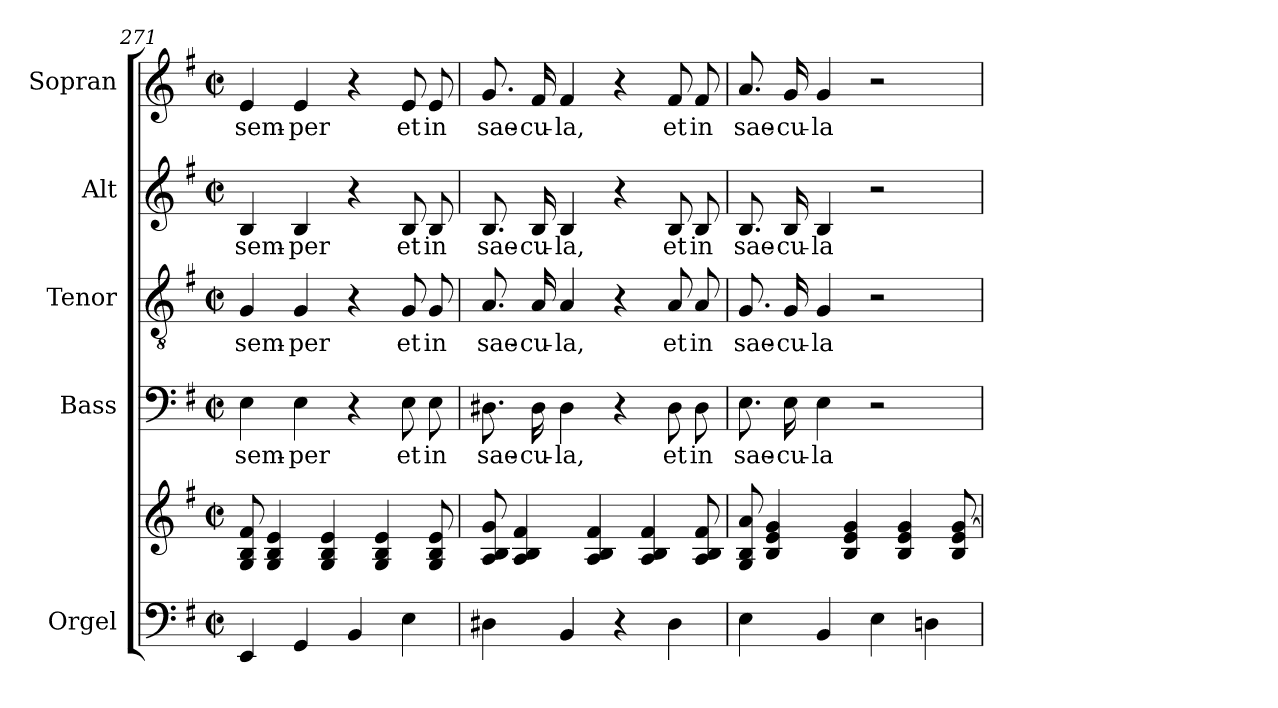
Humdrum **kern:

**kern	**kern	**kern	**text	**kern	**text	**kern	**text	**kern	**text
*part5	*part5	*part4	*part4	*part3	*part3	*part2	*part2	*part1	*part1
*staff6	*staff5	*staff4	*staff4	*staff3	*staff3	*staff2	*staff2	*staff1	*staff1
*I"Orgel	*	*I"Bass	*	*I"Tenor	*	*I"Alt	*	*I"Sopran	*
*I'Org.	*	*I'B.	*	*I'T.	*	*I'A.	*	*I'S.	*
*clefF4	*clefG2	*clefF4	*	*clefGv2	*	*clefG2	*	*clefG2	*
*k[f#]	*k[f#]	*k[f#]	*	*k[f#]	*	*k[f#]	*	*k[f#]	*
*G:	*G:	*G:	*	*G:	*	*G:	*	*G:	*
*M2/2	*M2/2	*M2/2	*	*M2/2	*	*M2/2	*	*M2/2	*
*met(c|)	*met(c|)	*met(c|)	*	*met(c|)	*	*met(c|)	*	*met(c|)	*
=271	=271	=271	=271	=271	=271	=271	=271	=271	=271
!	!	!	!LO:LY:b	!	!LO:LY:b	!	!LO:LY:b	!	!LO:LY:b
4EE/	8G/ 8B/ 8f#/	4E\	sem-	4G/	sem-	4B/	sem-	4e/	sem-
.	4G/ 4B/ 4e/	.	.	.	.	.	.	.	.
!	!	!	!LO:LY:b	!	!LO:LY:b	!	!LO:LY:b	!	!LO:LY:b
4GG/	.	4E\	-per	4G/	-per	4B/	-per	4e/	-per
.	4G/ 4B/ 4e/	.	.	.	.	.	.	.	.
4BB/	.	4r	.	4r	.	4r	.	4r	.
.	4G/ 4B/ 4e/	.	.	.	.	.	.	.	.
!	!	!	!LO:LY:b	!	!LO:LY:b	!	!LO:LY:b	!	!LO:LY:b
4E\	.	8E\	et	8G/	et	8B/	et	8e/	et
!	!	!	!LO:LY:b	!	!LO:LY:b	!	!LO:LY:b	!	!LO:LY:b
.	8G/ 8B/ 8e/	8E\	in	8G/	in	8B/	in	8e/	in
!!LO:PB:g=z
=272	=272	=272	=272	=272	=272	=272	=272	=272	=272
!	!	!	!LO:LY:b	!	!LO:LY:b	!	!LO:LY:b	!	!LO:LY:b
4D#X\	8A/ 8B/ 8g/	8.D#X\	sae-	8.A/	sae-	8.B/	sae-	8.g/	sae-
.	4A/ 4B/ 4f#/	.	.	.	.	.	.	.	.
!	!	!	!LO:LY:b	!	!LO:LY:b	!	!LO:LY:b	!	!LO:LY:b
.	.	16D#\	-cu-	16A/	-cu-	16B/	-cu-	16f#/	-cu-
!	!	!	!LO:LY:b	!	!LO:LY:b	!	!LO:LY:b	!	!LO:LY:b
4BB/	.	4D#\	-la,	4A/	-la,	4B/	-la,	4f#/	-la,
.	4A/ 4B/ 4f#/	.	.	.	.	.	.	.	.
4r	.	4r	.	4r	.	4r	.	4r	.
.	4A/ 4B/ 4f#/	.	.	.	.	.	.	.	.
!	!	!	!LO:LY:b	!	!LO:LY:b	!	!LO:LY:b	!	!LO:LY:b
4D#\	.	8D#\	et	8A/	et	8B/	et	8f#/	et
!	!	!	!LO:LY:b	!	!LO:LY:b	!	!LO:LY:b	!	!LO:LY:b
.	8A/ 8B/ 8f#/	8D#\	in	8A/	in	8B/	in	8f#/	in
=273	=273	=273	=273	=273	=273	=273	=273	=273	=273
!	!	!	!LO:LY:b	!	!LO:LY:b	!	!LO:LY:b	!	!LO:LY:b
4E\	8G/ 8B/ 8a/	8.E\	sae-	8.G/	sae-	8.B/	sae-	8.a/	sae-
.	4B/ 4e/ 4g/	.	.	.	.	.	.	.	.
!	!	!	!LO:LY:b	!	!LO:LY:b	!	!LO:LY:b	!	!LO:LY:b
.	.	16E\	-cu-	16G/	-cu-	16B/	-cu-	16g/	-cu-
!	!	!	!LO:LY:b	!	!LO:LY:b	!	!LO:LY:b	!	!LO:LY:b
4BB/	.	4E\	-la	4G/	-la	4B/	-la	4g/	-la
.	4B/ 4e/ 4g/	.	.	.	.	.	.	.	.
4E\	.	2r	.	2r	.	2r	.	2r	.
.	4B/ 4e/ 4g/	.	.	.	.	.	.	.	.
4Dn\	.	.	.	.	.	.	.	.	.
.	8B/ 8e/ [>8g/	.	.	.	.	.	.	.	.
=	=	=	=	=	=	=	=	=	=
*-	*-	*-	*-	*-	*-	*-	*-	*-	*-
